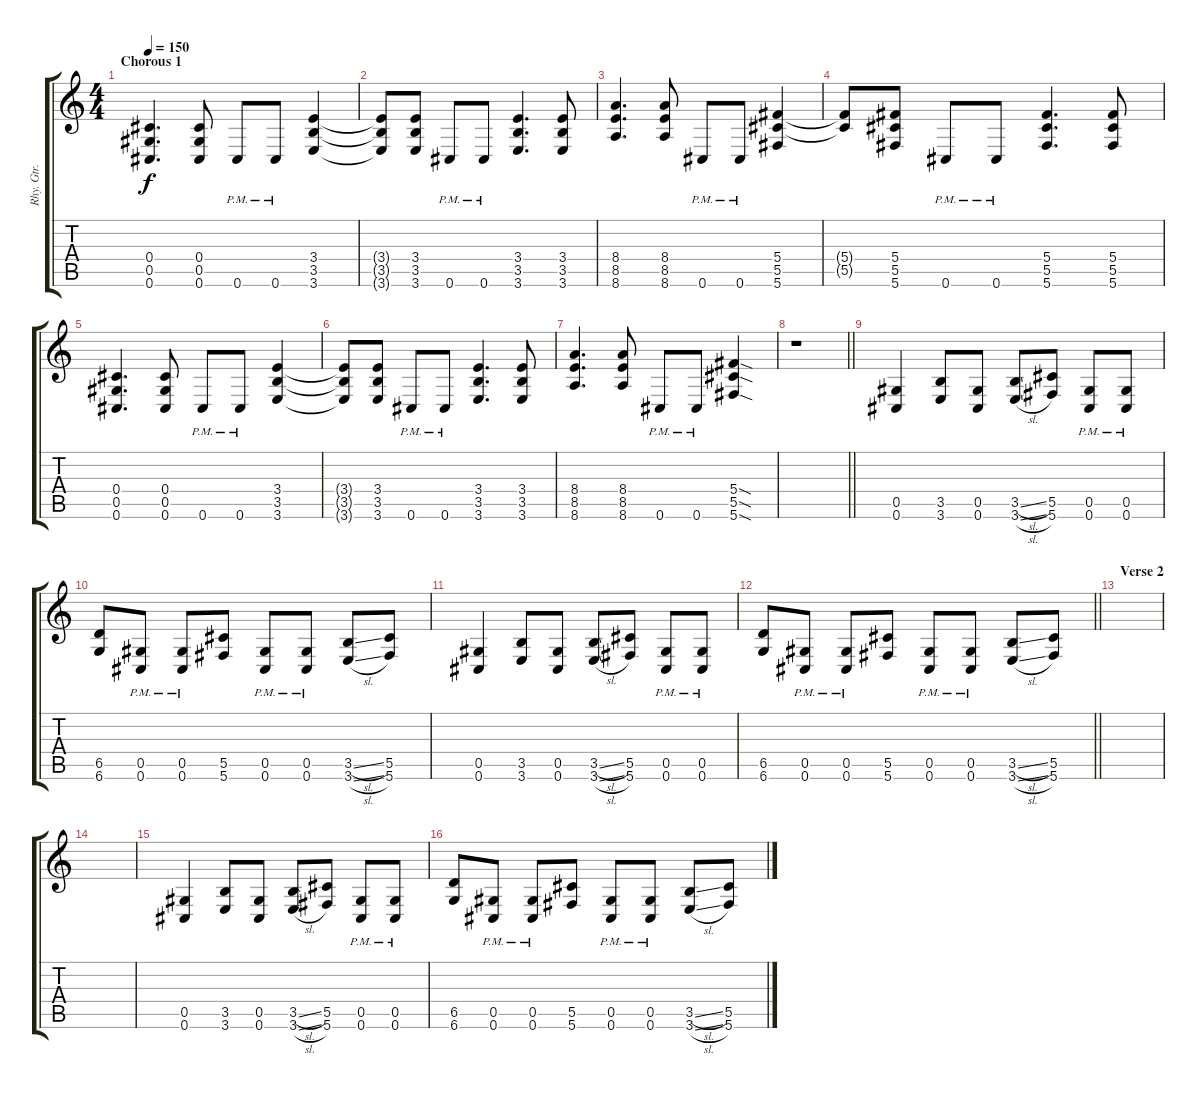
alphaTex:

\track ("Rhy. Gtr. 2" "Rhy. Gtr. ") {instrument distortionguitar}
\staff {score tabs}
\tuning (Eb4 Bb3 Gb3 Db3 Ab2 Db2) {hide}
\ts (4 4)
\section ("" "Chorous 1")
\tempo 150
\clef g2
\ks c
(0.4 0.5 0.6).4{d dy f} (0.4 0.5 0.6).8 0.6{pm}.8 0.6{pm}.8 (3.4 3.5 3.6).4 |
(3.4{t} 3.5{t} 3.6{t}).8 (3.4 3.5 3.6).8 0.6{pm}.8 0.6{pm}.8 (3.4 3.5 3.6).4{d} (3.4 3.5 3.6).8 |
(8.4 8.5 8.6).4{d} (8.4 8.5 8.6).8 0.6{pm}.8 0.6{pm}.8 (5.4 5.5 5.6).4 |
(5.4{t} 5.5{t}).8 (5.4 5.5 5.6).8 0.6{pm}.8 0.6{pm}.8 (5.4 5.5 5.6).4{d} (5.4 5.5 5.6).8 |
(0.4 0.5 0.6).4{d} (0.4 0.5 0.6).8 0.6{pm}.8 0.6{pm}.8 (3.4 3.5 3.6).4 |
(3.4{t} 3.5{t} 3.6{t}).8 (3.4 3.5 3.6).8 0.6{pm}.8 0.6{pm}.8 (3.4 3.5 3.6).4{d} (3.4 3.5 3.6).8 |
(8.4 8.5 8.6).4{d} (8.4 8.5 8.6).8 0.6{pm}.8 0.6{pm}.8 (5.4{sod} 5.5{sod} 5.6{sod}).4 |
\barLineRight lightlight
r.1 |
\section ("" "")
(0.5 0.6).4 (3.5 3.6).8 (0.5 0.6).8 (3.5{sl} 3.6{sl}).8 (5.5 5.6).8 (0.5{pm} 0.6{pm}).8 (0.5{pm} 0.6{pm}).8 |
(6.5 6.6).8 (0.5{pm} 0.6{pm}).8 (0.5{pm} 0.6{pm}).8 (5.5 5.6).8 (0.5{pm} 0.6{pm}).8 (0.5{pm} 0.6{pm}).8 (3.5{sl} 3.6{sl}).8 (5.5 5.6).8 |
(0.5 0.6).4 (3.5 3.6).8 (0.5 0.6).8 (3.5{sl} 3.6{sl}).8 (5.5 5.6).8 (0.5{pm} 0.6{pm}).8 (0.5{pm} 0.6{pm}).8 |
\barLineRight lightlight
(6.5 6.6).8 (0.5{pm} 0.6{pm}).8 (0.5{pm} 0.6{pm}).8 (5.5 5.6).8 (0.5{pm} 0.6{pm}).8 (0.5{pm} 0.6{pm}).8 (3.5{sl} 3.6{sl}).8 (5.5 5.6).8 |
\section ("" "Verse 2")
|
|
(0.5 0.6).4 (3.5 3.6).8 (0.5 0.6).8 (3.5{sl} 3.6{sl}).8 (5.5 5.6).8 (0.5{pm} 0.6{pm}).8 (0.5{pm} 0.6{pm}).8 |
(6.5 6.6).8 (0.5{pm} 0.6{pm}).8 (0.5{pm} 0.6{pm}).8 (5.5 5.6).8 (0.5{pm} 0.6{pm}).8 (0.5{pm} 0.6{pm}).8 (3.5{sl} 3.6{sl}).8 (5.5 5.6).8
